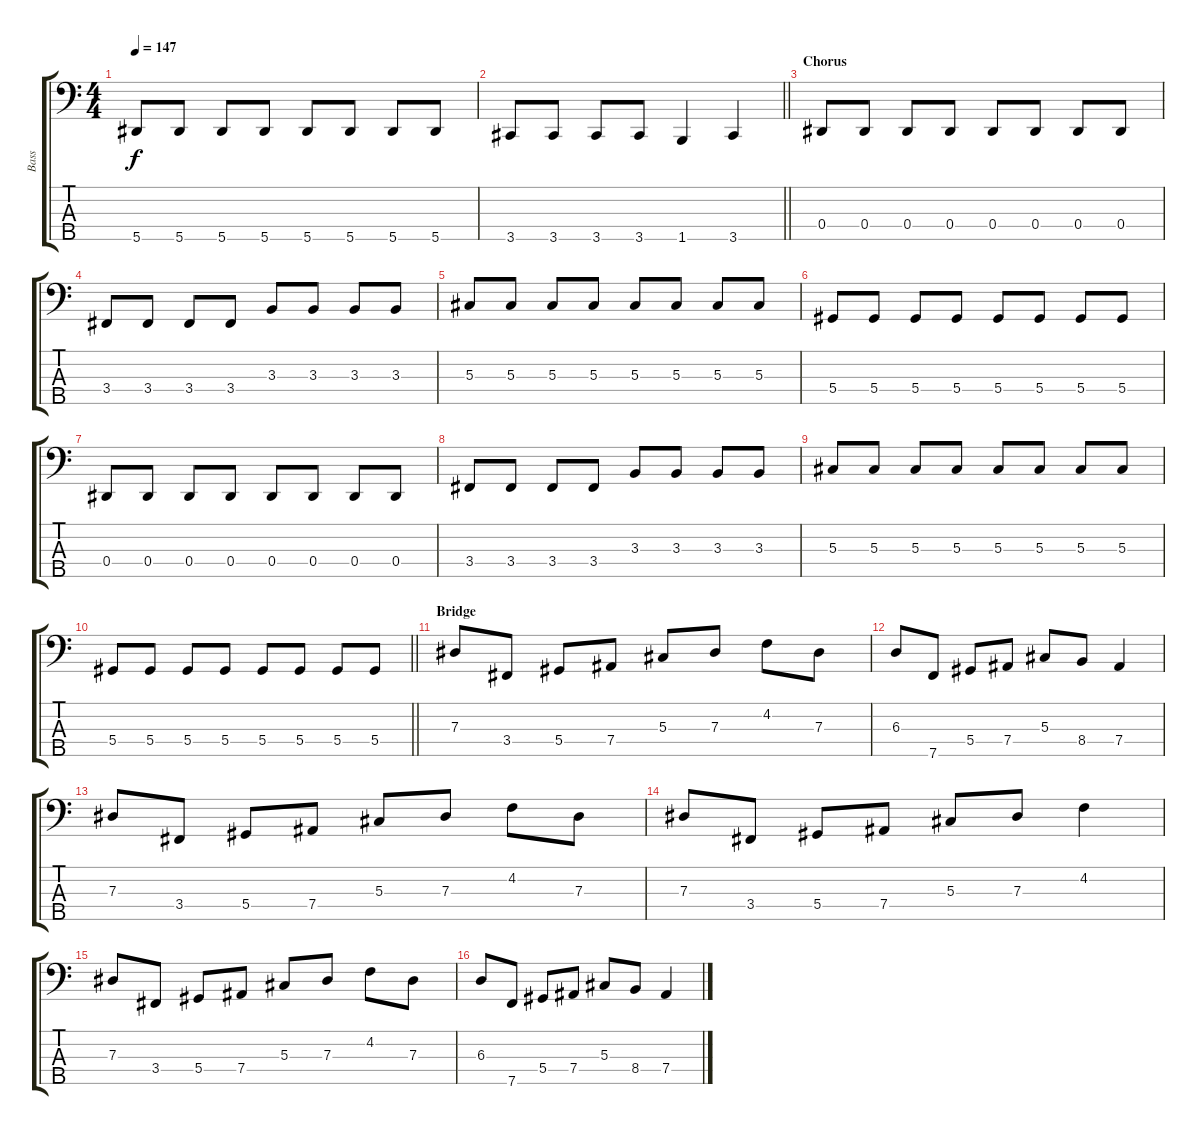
\track ("Bass" "Bass") {instrument electricbasspick}
\staff {score tabs}
\tuning (Gb2 Db2 Ab1 Eb1 Bb0) {hide}
\ts (4 4)
\tempo 147
\clef f4
\ks c
5.5.8{dy f} 5.5.8 5.5.8 5.5.8 5.5.8 5.5.8 5.5.8 5.5.8 |
\barLineRight lightlight
3.5.8 3.5.8 3.5.8 3.5.8 1.5.4 3.5.4 |
\section ("" "Chorus")
0.4.8 0.4.8 0.4.8 0.4.8 0.4.8 0.4.8 0.4.8 0.4.8 |
3.4.8 3.4.8 3.4.8 3.4.8 3.3.8 3.3.8 3.3.8 3.3.8 |
5.3.8 5.3.8 5.3.8 5.3.8 5.3.8 5.3.8 5.3.8 5.3.8 |
5.4.8 5.4.8 5.4.8 5.4.8 5.4.8 5.4.8 5.4.8 5.4.8 |
0.4.8 0.4.8 0.4.8 0.4.8 0.4.8 0.4.8 0.4.8 0.4.8 |
3.4.8 3.4.8 3.4.8 3.4.8 3.3.8 3.3.8 3.3.8 3.3.8 |
5.3.8 5.3.8 5.3.8 5.3.8 5.3.8 5.3.8 5.3.8 5.3.8 |
\barLineRight lightlight
5.4.8 5.4.8 5.4.8 5.4.8 5.4.8 5.4.8 5.4.8 5.4.8 |
\section ("" "Bridge")
7.3.8 3.4.8 5.4.8 7.4.8 5.3.8 7.3.8 4.2.8 7.3.8 |
6.3.8 7.5.8 5.4.8 7.4.8 5.3.8 8.4.8 7.4.4 |
7.3.8 3.4.8 5.4.8 7.4.8 5.3.8 7.3.8 4.2.8 7.3.8 |
7.3.8 3.4.8 5.4.8 7.4.8 5.3.8 7.3.8 4.2.4 |
7.3.8 3.4.8 5.4.8 7.4.8 5.3.8 7.3.8 4.2.8 7.3.8 |
6.3.8 7.5.8 5.4.8 7.4.8 5.3.8 8.4.8 7.4.4
